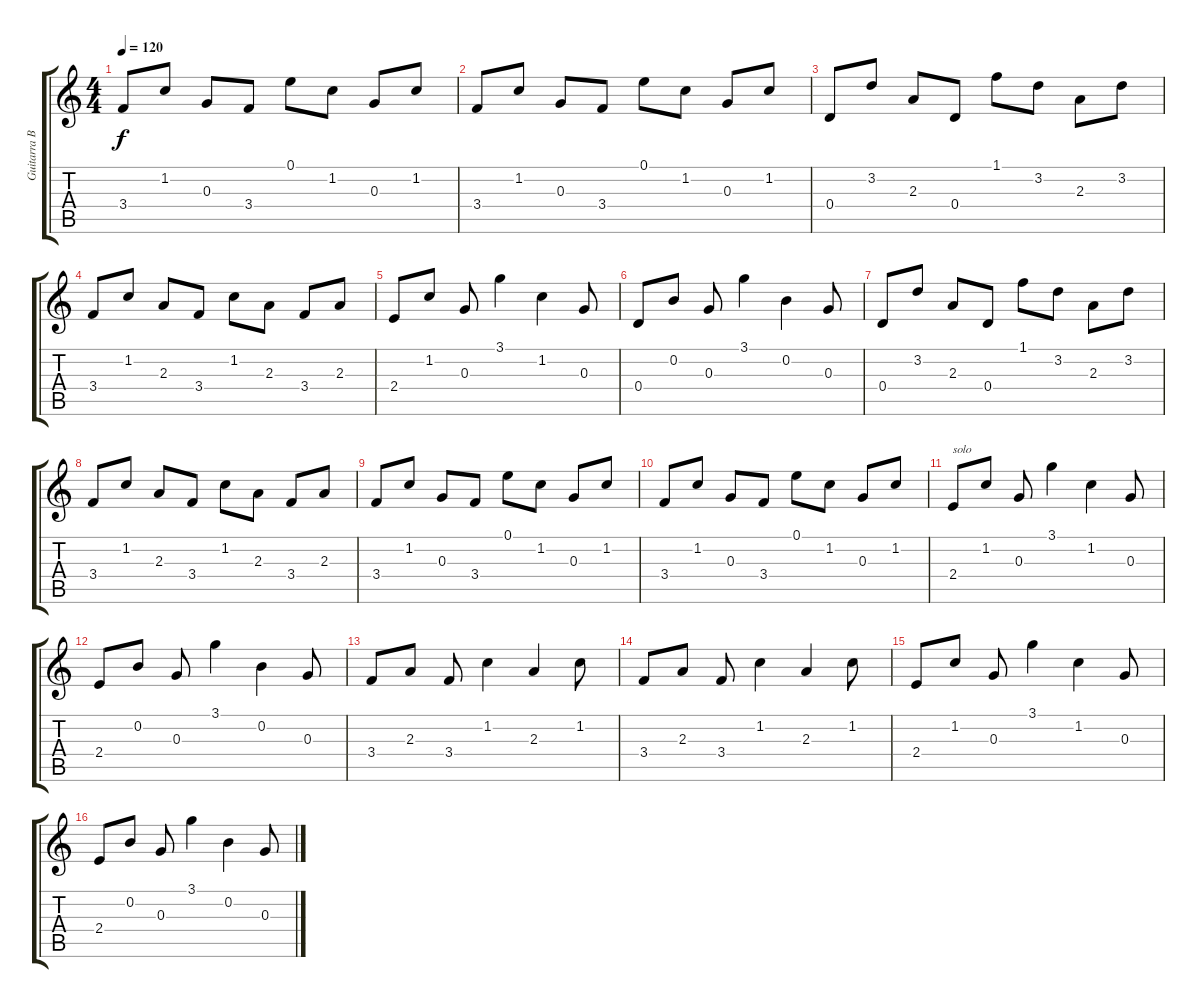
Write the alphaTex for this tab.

\track ("Guitarra Base" "Guitarra B") {instrument electricguitarclean}
\staff {score tabs}
\tuning (E4 B3 G3 D3 A2 E2) {hide}
\ts (4 4)
\tempo 120
\clef g2
\ks c
3.4.8{dy f} 1.2.8 0.3.8 3.4.8 0.1.8 1.2.8 0.3.8 1.2.8 |
3.4.8 1.2.8 0.3.8 3.4.8 0.1.8 1.2.8 0.3.8 1.2.8 |
0.4.8 3.2.8 2.3.8 0.4.8 1.1.8 3.2.8 2.3.8 3.2.8 |
3.4.8 1.2.8 2.3.8 3.4.8 1.2.8 2.3.8 3.4.8 2.3.8 |
2.4.8 1.2.8 0.3.8 3.1.4 1.2.4 0.3.8 |
0.4.8 0.2.8 0.3.8 3.1.4 0.2.4 0.3.8 |
0.4.8 3.2.8 2.3.8 0.4.8 1.1.8 3.2.8 2.3.8 3.2.8 |
3.4.8 1.2.8 2.3.8 3.4.8 1.2.8 2.3.8 3.4.8 2.3.8 |
3.4.8 1.2.8 0.3.8 3.4.8 0.1.8 1.2.8 0.3.8 1.2.8 |
3.4.8 1.2.8 0.3.8 3.4.8 0.1.8 1.2.8 0.3.8 1.2.8 |
2.4.8{txt "solo"} 1.2.8 0.3.8 3.1.4 1.2.4 0.3.8 |
2.4.8 0.2.8 0.3.8 3.1.4 0.2.4 0.3.8 |
3.4.8 2.3.8 3.4.8 1.2.4 2.3.4 1.2.8 |
3.4.8 2.3.8 3.4.8 1.2.4 2.3.4 1.2.8 |
2.4.8 1.2.8 0.3.8 3.1.4 1.2.4 0.3.8 |
2.4.8 0.2.8 0.3.8 3.1.4 0.2.4 0.3.8
